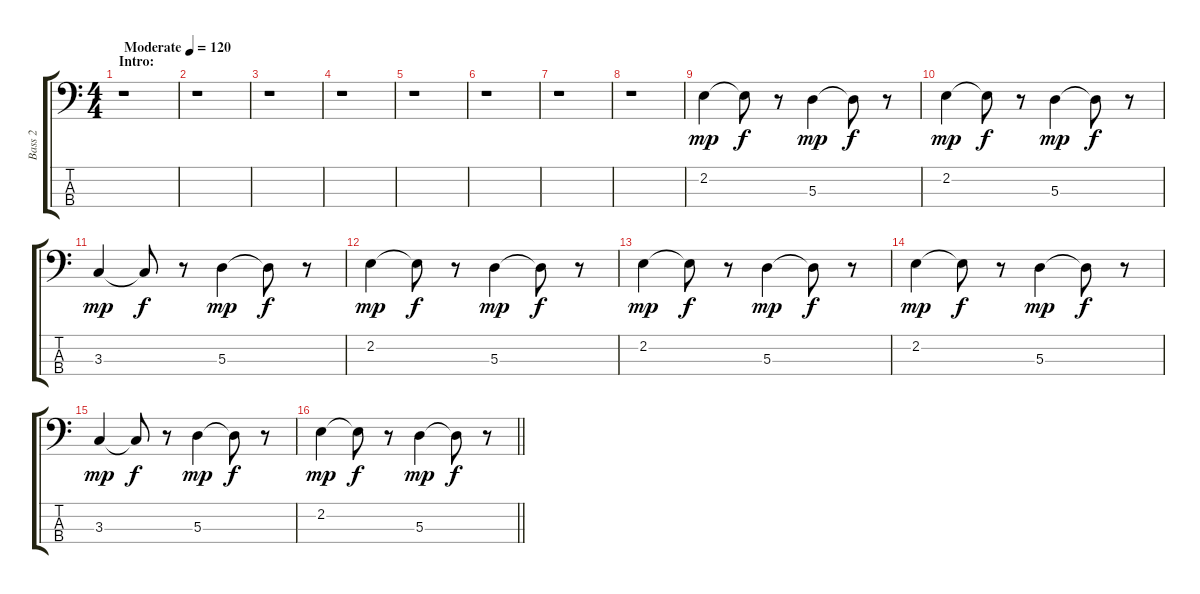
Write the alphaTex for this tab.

\track ("Bass 2" "Bass 2") {instrument electricbassfinger}
\staff {score tabs}
\tuning (G2 D2 A1 E1) {hide}
\ts (4 4)
\section ("" "Intro:")
\tempo (120 "Moderate")
\clef f4
\ks c
r.1{dy mp instrument electricbassfinger} |
r.1 |
r.1 |
r.1 |
r.1 |
r.1 |
r.1 |
r.1 |
2.2.4 2.2{t}.8{dy f} r.8 5.3.4{dy mp} 5.3{t}.8{dy f} r.8 |
2.2.4{dy mp} 2.2{t}.8{dy f} r.8 5.3.4{dy mp} 5.3{t}.8{dy f} r.8 |
3.3.4{dy mp} 3.3{t}.8{dy f} r.8 5.3.4{dy mp} 5.3{t}.8{dy f} r.8 |
2.2.4{dy mp} 2.2{t}.8{dy f} r.8 5.3.4{dy mp} 5.3{t}.8{dy f} r.8 |
2.2.4{dy mp} 2.2{t}.8{dy f} r.8 5.3.4{dy mp} 5.3{t}.8{dy f} r.8 |
2.2.4{dy mp} 2.2{t}.8{dy f} r.8 5.3.4{dy mp} 5.3{t}.8{dy f} r.8 |
3.3.4{dy mp} 3.3{t}.8{dy f} r.8 5.3.4{dy mp} 5.3{t}.8{dy f} r.8 |
\barLineRight lightlight
2.2.4{dy mp} 2.2{t}.8{dy f} r.8 5.3.4{dy mp} 5.3{t}.8{dy f} r.8
